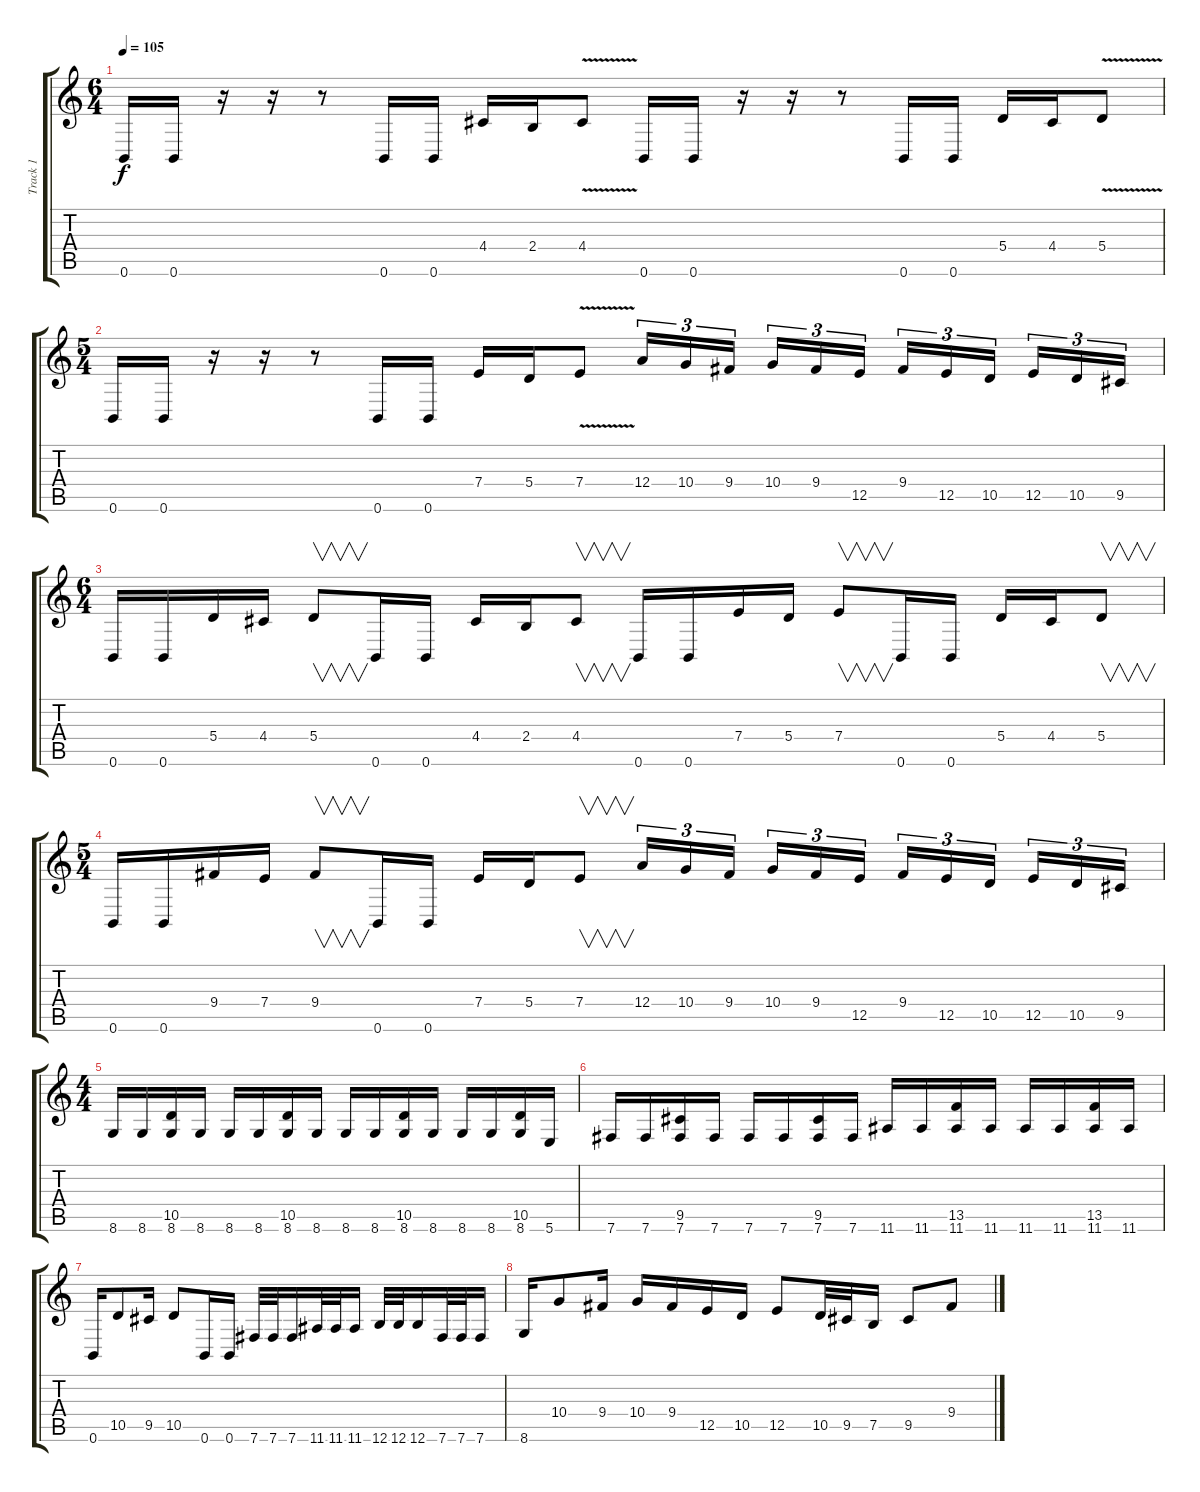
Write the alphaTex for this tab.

\track ("Track 1" "Track 1") {instrument distortionguitar}
\staff {score tabs}
\tuning (B3 Gb3 D3 A2 E2 B1) {hide}
\ts (6 4)
\tempo 105
\clef g2
\ks c
0.6.16{dy f} 0.6.16 r.16 r.16 r.8 0.6.16 0.6.16 4.4.16 2.4.16 4.4{v}.8 0.6.16 0.6.16 r.16 r.16 r.8 0.6.16 0.6.16 5.4.16 4.4.16 5.4{v}.8 |
\ts (5 4)
0.6.16 0.6.16 r.16 r.16 r.8 0.6.16 0.6.16 7.4.16 5.4.16 7.4{v}.8 12.4.16{tu (3 2)} 10.4.16{tu (3 2)} 9.4.16{tu (3 2) beam splitsecondary} 10.4.16{tu (3 2)} 9.4.16{tu (3 2)} 12.5.16{tu (3 2)} 9.4.16{tu (3 2)} 12.5.16{tu (3 2)} 10.5.16{tu (3 2) beam splitsecondary} 12.5.16{tu (3 2)} 10.5.16{tu (3 2)} 9.5.16{tu (3 2)} |
\ts (6 4)
0.6.16 0.6.16 5.4.16 4.4.16 5.4.8{v} 0.6.16 0.6.16 4.4.16 2.4.16 4.4.8{v} 0.6.16 0.6.16 7.4.16 5.4.16 7.4.8{v} 0.6.16 0.6.16 5.4.16 4.4.16 5.4.8{v} |
\ts (5 4)
0.6.16 0.6.16 9.4.16 7.4.16 9.4.8{v} 0.6.16 0.6.16 7.4.16 5.4.16 7.4.8{v} 12.4.16{tu (3 2)} 10.4.16{tu (3 2)} 9.4.16{tu (3 2) beam splitsecondary} 10.4.16{tu (3 2)} 9.4.16{tu (3 2)} 12.5.16{tu (3 2)} 9.4.16{tu (3 2)} 12.5.16{tu (3 2)} 10.5.16{tu (3 2) beam splitsecondary} 12.5.16{tu (3 2)} 10.5.16{tu (3 2)} 9.5.16{tu (3 2)} |
\ts (4 4)
8.6.16 8.6.16 (10.5 8.6).16 8.6.16 8.6.16 8.6.16 (10.5 8.6).16 8.6.16 8.6.16 8.6.16 (10.5 8.6).16 8.6.16 8.6.16 8.6.16 (10.5 8.6).16 5.6.16 |
7.6.16 7.6.16 (9.5 7.6).16 7.6.16 7.6.16 7.6.16 (9.5 7.6).16 7.6.16 11.6.16 11.6.16 (13.5 11.6).16 11.6.16 11.6.16 11.6.16 (13.5 11.6).16 11.6.16 |
0.6.16 10.5.8 9.5.16 10.5.8 0.6.16 0.6.16 7.6.32 7.6.32 7.6.16 11.6.32 11.6.32 11.6.16 12.6.32 12.6.32 12.6.16 7.6.32 7.6.32 7.6.16 |
8.6.16 10.4.8 9.4.16 10.4.16 9.4.16 12.5.16 10.5.16 12.5.8 10.5.32 9.5.32 7.5.16 9.5.8 9.4.8
